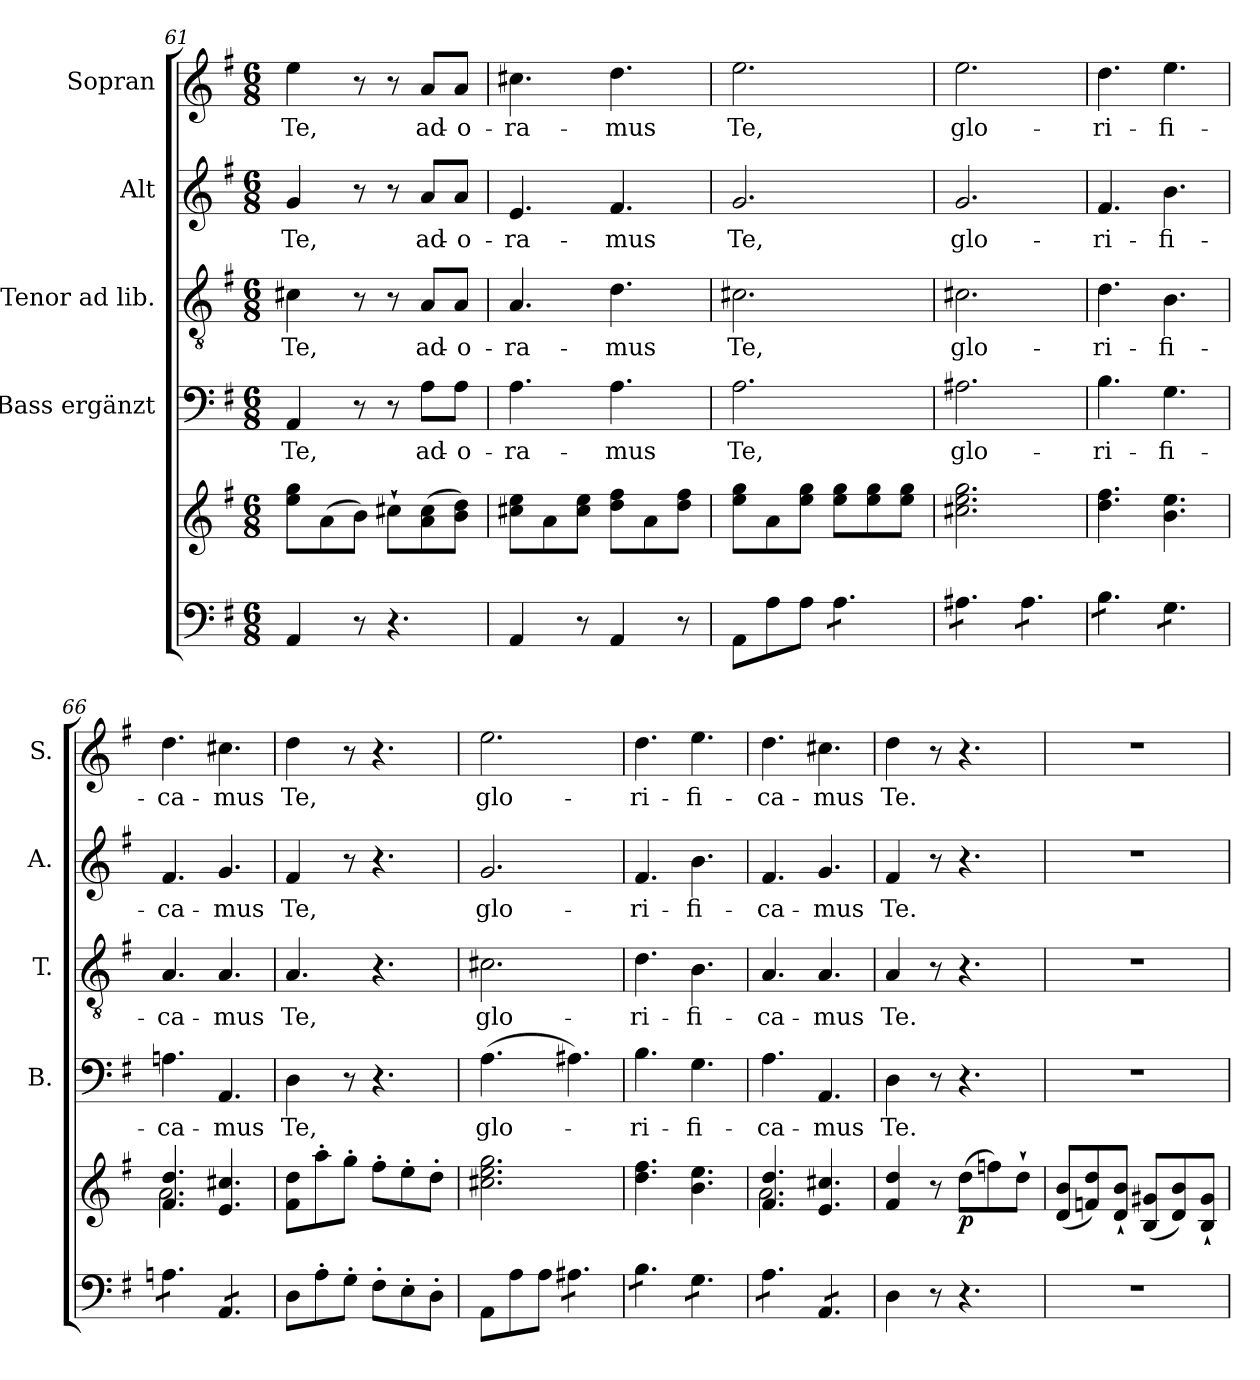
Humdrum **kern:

**kern	**kern	**dynam	**kern	**text	**kern	**text	**kern	**text	**kern	**text
*part5	*part5	*part5	*part4	*part4	*part3	*part3	*part2	*part2	*part1	*part1
*staff6	*staff5	*staff5/6	*staff4	*staff4	*staff3	*staff3	*staff2	*staff2	*staff1	*staff1
*	*	*	*I"Bass ergänzt	*	*I"Tenor ad lib.	*	*I"Alt	*	*I"Sopran	*
*	*	*	*I'B.	*	*I'T.	*	*I'A.	*	*I'S.	*
*clefF4	*clefG2	*	*clefF4	*	*clefGv2	*	*clefG2	*	*clefG2	*
*k[f#]	*k[f#]	*	*k[f#]	*	*k[f#]	*	*k[f#]	*	*k[f#]	*
*G:	*G:	*	*G:	*	*G:	*	*G:	*	*G:	*
*M6/8	*M6/8	*	*M6/8	*	*M6/8	*	*M6/8	*	*M6/8	*
=61	=61	=61	=61	=61	=61	=61	=61	=61	=61	=61
!	!	!	!	!LO:LY:b	!	!LO:LY:b	!	!LO:LY:b	!	!LO:LY:b
4AA/	8ee\ 8gg\L	.	4AA/	Te,	4c#X\	Te,	4g/	Te,	4ee\	Te,
.	(>8a\	.	.	.	.	.	.	.	.	.
8r	8b\J)	.	8r	.	8r	.	8r	.	8r	.
4.r	8cc#X`>\L	.	8r	.	8r	.	8r	.	8r	.
!	!	!	!	!LO:LY:b	!	!LO:LY:b	!	!LO:LY:b	!	!LO:LY:b
.	(>8a\ 8cc#\	.	8A\L	ad-	8A/L	ad-	8a/L	ad-	8a/L	ad-
!	!	!	!	!LO:LY:b	!	!LO:LY:b	!	!LO:LY:b	!	!LO:LY:b
.	8b\ 8dd\J)	.	8A\J	-o-	8A/J	-o-	8a/J	-o-	8a/J	-o-
=62	=62	=62	=62	=62	=62	=62	=62	=62	=62	=62
!	!	!	!	!LO:LY:b	!	!LO:LY:b	!	!LO:LY:b	!	!LO:LY:b
4AA/	8cc#X\ 8ee\L	.	4.A\	-ra-	4.A/	-ra-	4.e/	-ra-	4.cc#X\	-ra-
.	8a\	.	.	.	.	.	.	.	.	.
8r	8cc#\ 8ee\J	.	.	.	.	.	.	.	.	.
!	!	!	!	!LO:LY:b	!	!LO:LY:b	!	!LO:LY:b	!	!LO:LY:b
4AA/	8dd\ 8ff#\L	.	4.A\	-mus	4.d\	-mus	4.f#/	-mus	4.dd\	-mus
.	8a\	.	.	.	.	.	.	.	.	.
8r	8dd\ 8ff#\J	.	.	.	.	.	.	.	.	.
!!LO:PB:g=z
=63	=63	=63	=63	=63	=63	=63	=63	=63	=63	=63
!	!	!	!	!LO:LY:b	!	!LO:LY:b	!	!LO:LY:b	!	!LO:LY:b
8AA\L	8ee\ 8gg\L	.	2.A\	Te,	2.c#X\	Te,	2.g/	Te,	2.ee\	Te,
8A\	8a\	.	.	.	.	.	.	.	.	.
8A\J	8ee\ 8gg\J	.	.	.	.	.	.	.	.	.
*tremolo	*	*	*	*	*	*	*	*	*	*
8A\L	8ee\ 8gg\L	.	.	.	.	.	.	.	.	.
8A\	8ee\ 8gg\	.	.	.	.	.	.	.	.	.
8A\J	8ee\ 8gg\J	.	.	.	.	.	.	.	.	.
=64	=64	=64	=64	=64	=64	=64	=64	=64	=64	=64
!	!	!	!	!LO:LY:b	!	!LO:LY:b	!	!LO:LY:b	!	!LO:LY:b
8A#X\L	2.cc#X\ 2.ee\ 2.gg\	.	2.A#X\	glo-	2.c#X\	glo-	2.g/	glo-	2.ee\	glo-
8A#X\	.	.	.	.	.	.	.	.	.	.
8A#X\J	.	.	.	.	.	.	.	.	.	.
8A#\L	.	.	.	.	.	.	.	.	.	.
8A#\	.	.	.	.	.	.	.	.	.	.
8A#\J	.	.	.	.	.	.	.	.	.	.
=65	=65	=65	=65	=65	=65	=65	=65	=65	=65	=65
!	!	!	!	!LO:LY:b	!	!LO:LY:b	!	!LO:LY:b	!	!LO:LY:b
8B\L	4.dd\ 4.ff#\	.	4.B\	-ri-	4.d\	-ri-	4.f#/	-ri-	4.dd\	-ri-
8B\	.	.	.	.	.	.	.	.	.	.
8B\J	.	.	.	.	.	.	.	.	.	.
!	!	!	!	!LO:LY:b	!	!LO:LY:b	!	!LO:LY:b	!	!LO:LY:b
8G\L	4.b\ 4.ee\	.	4.G\	-fi-	4.B\	-fi-	4.b\	-fi-	4.ee\	-fi-
8G\	.	.	.	.	.	.	.	.	.	.
8G\J	.	.	.	.	.	.	.	.	.	.
=66	=66	=66	=66	=66	=66	=66	=66	=66	=66	=66
*	*^	*	*	*	*	*	*	*	*	*
!	!	!	!	!	!LO:LY:b	!	!LO:LY:b	!	!LO:LY:b	!	!LO:LY:b
8An\L	4.f#/ 4.dd/	2.a\	.	4.An\	-ca-	4.A/	-ca-	4.f#/	-ca-	4.dd\	-ca-
8An\	.	.	.	.	.	.	.	.	.	.	.
8An\J	.	.	.	.	.	.	.	.	.	.	.
!	!	!	!	!	!LO:LY:b	!	!LO:LY:b	!	!LO:LY:b	!	!LO:LY:b
8AA/L	4.e/ 4.cc#X/	.	.	4.AA/	-mus	4.A/	-mus	4.g/	-mus	4.cc#X\	-mus
8AA/	.	.	.	.	.	.	.	.	.	.	.
8AA/J	.	.	.	.	.	.	.	.	.	.	.
*Xtremolo	*	*	*	*	*	*	*	*	*	*	*
*	*v	*v	*	*	*	*	*	*	*	*	*
=67	=67	=67	=67	=67	=67	=67	=67	=67	=67	=67
!	!	!	!	!LO:LY:b	!	!LO:LY:b	!	!LO:LY:b	!	!LO:LY:b
8D\L	8f#\ 8dd\L	.	4D\	Te,	4.A/	Te,	4f#/	Te,	4dd\	Te,
8A'>\	8aa'>\	.	.	.	.	.	.	.	.	.
8G'>\J	8gg'>\J	.	8r	.	.	.	8r	.	8r	.
8F#'>\L	8ff#'>\L	.	4.r	.	4.r	.	4.r	.	4.r	.
8E'>\	8ee'>\	.	.	.	.	.	.	.	.	.
8D'>\J	8dd'>\J	.	.	.	.	.	.	.	.	.
=68	=68	=68	=68	=68	=68	=68	=68	=68	=68	=68
!	!	!	!	!LO:LY:b	!	!LO:LY:b	!	!LO:LY:b	!	!LO:LY:b
8AA\L	2.cc#X\ 2.ee\ 2.gg\	.	(>4.A\	glo-	2.c#X\	glo-	2.g/	glo-	2.ee\	glo-
8A\	.	.	.	.	.	.	.	.	.	.
8A\J	.	.	.	.	.	.	.	.	.	.
*tremolo	*	*	*	*	*	*	*	*	*	*
8A#X\L	.	.	4.A#X\)	.	.	.	.	.	.	.
8A#X\	.	.	.	.	.	.	.	.	.	.
8A#X\J	.	.	.	.	.	.	.	.	.	.
=69	=69	=69	=69	=69	=69	=69	=69	=69	=69	=69
!	!	!	!	!LO:LY:b	!	!LO:LY:b	!	!LO:LY:b	!	!LO:LY:b
8B\L	4.dd\ 4.ff#\	.	4.B\	-ri-	4.d\	-ri-	4.f#/	-ri-	4.dd\	-ri-
8B\	.	.	.	.	.	.	.	.	.	.
8B\J	.	.	.	.	.	.	.	.	.	.
!	!	!	!	!LO:LY:b	!	!LO:LY:b	!	!LO:LY:b	!	!LO:LY:b
8G\L	4.b\ 4.ee\	.	4.G\	-fi-	4.B\	-fi-	4.b\	-fi-	4.ee\	-fi-
8G\	.	.	.	.	.	.	.	.	.	.
8G\J	.	.	.	.	.	.	.	.	.	.
!!LO:LB:g=z
=70	=70	=70	=70	=70	=70	=70	=70	=70	=70	=70
*	*^	*	*	*	*	*	*	*	*	*
!	!	!	!	!	!LO:LY:b	!	!LO:LY:b	!	!LO:LY:b	!	!LO:LY:b
8A\L	4.f#/ 4.dd/	2.a\	.	4.A\	-ca-	4.A/	-ca-	4.f#/	-ca-	4.dd\	-ca-
8A\	.	.	.	.	.	.	.	.	.	.	.
8A\J	.	.	.	.	.	.	.	.	.	.	.
!	!	!	!	!	!LO:LY:b	!	!LO:LY:b	!	!LO:LY:b	!	!LO:LY:b
8AA/L	4.e/ 4.cc#X/	.	.	4.AA/	-mus	4.A/	-mus	4.g/	-mus	4.cc#X\	-mus
8AA/	.	.	.	.	.	.	.	.	.	.	.
8AA/J	.	.	.	.	.	.	.	.	.	.	.
*Xtremolo	*	*	*	*	*	*	*	*	*	*	*
*	*v	*v	*	*	*	*	*	*	*	*	*
=71	=71	=71	=71	=71	=71	=71	=71	=71	=71	=71
!	!	!	!	!LO:LY:b	!	!LO:LY:b	!	!LO:LY:b	!	!LO:LY:b
4D\	4f#/ 4dd/	.	4D\	Te.	4A/	Te.	4f#/	Te.	4dd\	Te.
8r	8r	.	8r	.	8r	.	8r	.	8r	.
!	!	!LO:DY:b	!	!	!	!	!	!	!	!
4.r	(>8dd\L	p	4.r	.	4.r	.	4.r	.	4.r	.
.	8ffn\)	.	.	.	.	.	.	.	.	.
.	8dd`>\J	.	.	.	.	.	.	.	.	.
=72	=72	=72	=72	=72	=72	=72	=72	=72	=72	=72
2.r	(<8d/ 8b/L	.	2.r	.	2.r	.	2.r	.	2.r	.
.	8fn/ 8dd/)	.	.	.	.	.	.	.	.	.
.	8d/`< 8b/`<J	.	.	.	.	.	.	.	.	.
.	(<8B/ 8g#X/L	.	.	.	.	.	.	.	.	.
.	8d/ 8b/)	.	.	.	.	.	.	.	.	.
.	8B/`< 8g#/`<J	.	.	.	.	.	.	.	.	.
=	=	=	=	=	=	=	=	=	=	=
*-	*-	*-	*-	*-	*-	*-	*-	*-	*-	*-
